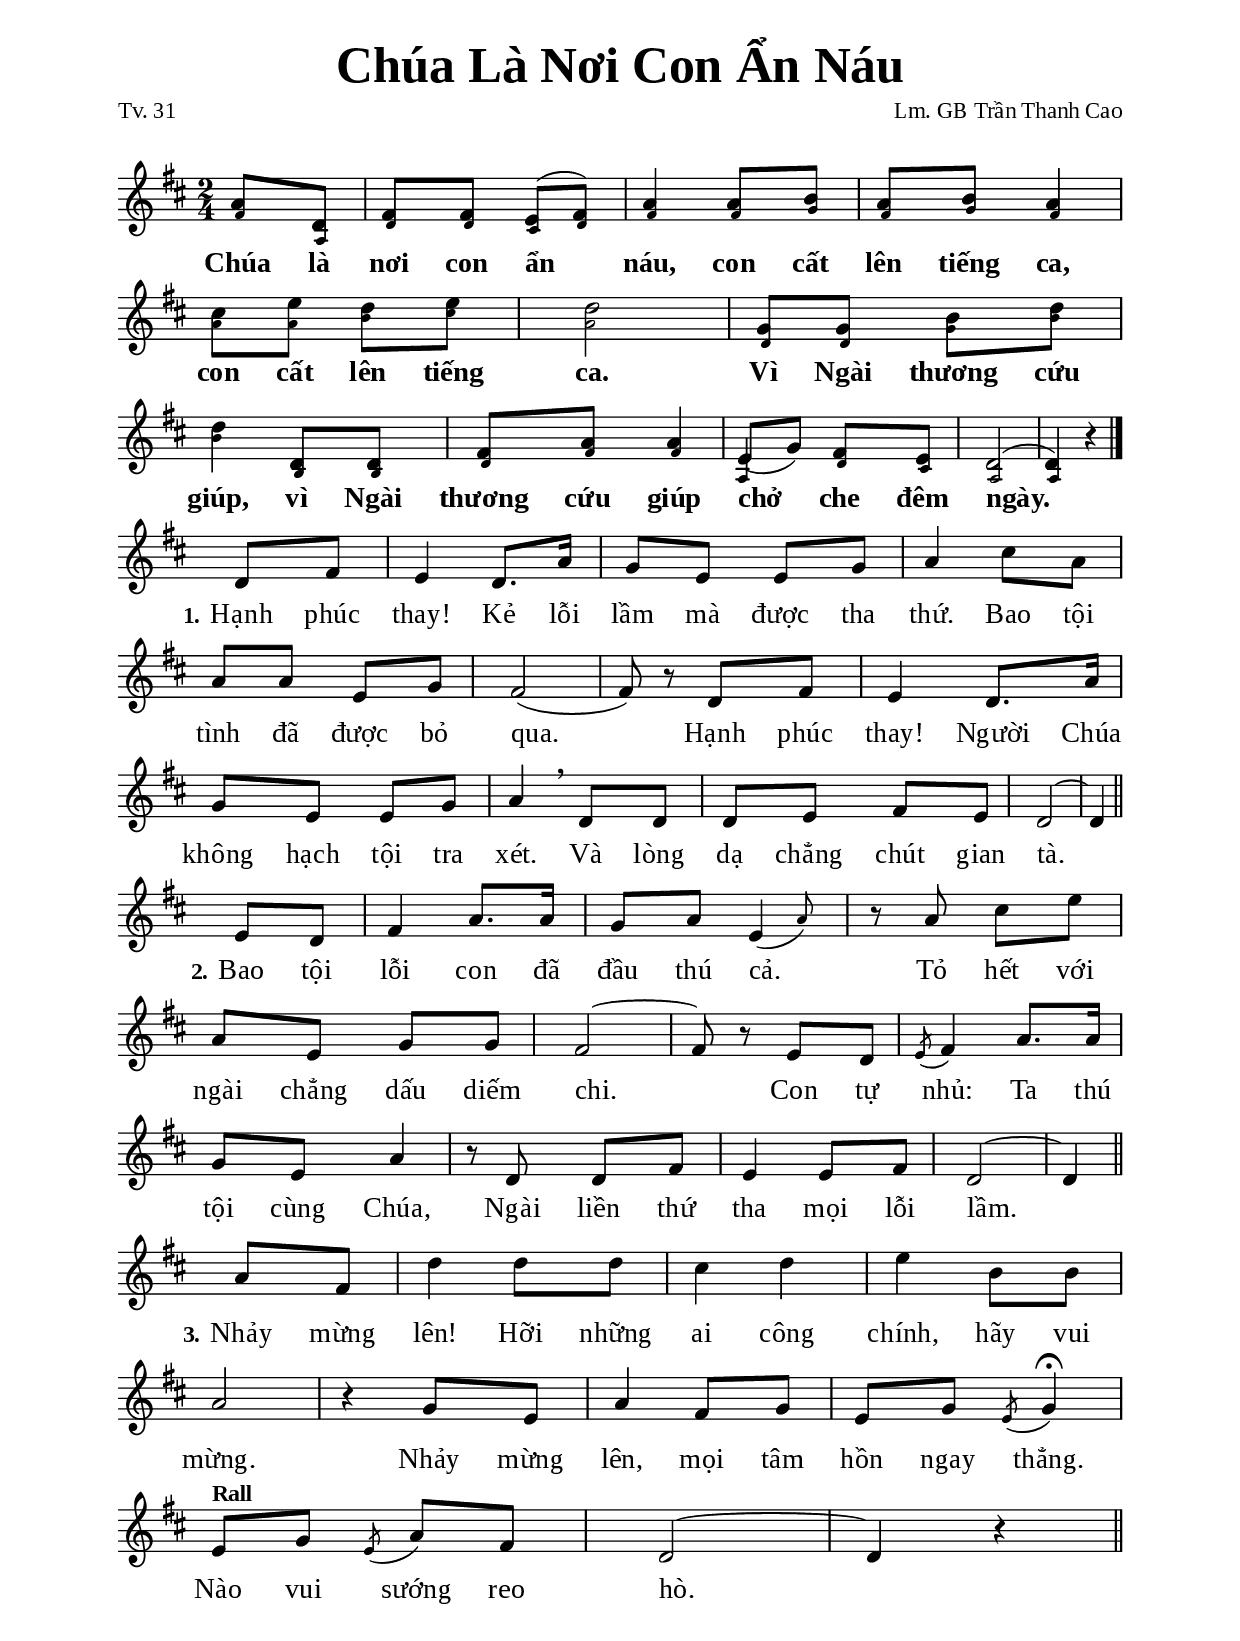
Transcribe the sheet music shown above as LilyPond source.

% Cài đặt chung
\version "2.22.1"
\include "english.ly"

\header {
  title = \markup { \fontsize #3 "Chúa Là Nơi Con Ẩn Náu" }
  poet = "Tv. 31"
  composer = "Lm. GB Trần Thanh Cao"
  arranger = " "
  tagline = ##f
}

% Nhạc điệp khúc
nhacDiepKhucSop = \relative c'' {
  \partial 4 a8 d, |
  fs fs e (fs) |
  a4 a8 b |
  a b a4 |
  cs8 e d e |
  d2 |
  g,8 g b d |
  d4 d,8 d |
  fs a a4 |
  e8 _(g) fs e |
  d2 ^( |
  d4) r \bar "|."
}

nhacDiepKhucBas = \relative c' {
  \partial 4 fs8 a, |
  d d cs ^(d) |
  fs4 fs8 g |
  fs g fs4 |
  a8 a b cs |
  a2 |
  d,8 d g b |
  b4 b,8 b |
  d fs fs4 |
  \once \stemUp a, d8 cs |
  a2 ( |
  a4) r
}

% Nhạc phiên khúc
nhacPhienKhucMot = \relative c' {
  \partial 4 d8 fs |
  e4 d8. a'16 |
  g8 e e g |
  a4 cs8 a |
  a a e g |
  fs2 ( |
  fs8) r d fs |
  e4 d8. a'16 |
  g8 e e g |
  a4 \breathe d,8 d |
  d e fs e |
  d2 \tweak extra-offset #'(0 . 3) ^~ |
  d4 \bar "||"
}

nhacPhienKhucHai = \relative c' {
  \partial 4 e8 d |
  fs4 a8. a16 |
  g8 a \afterGrace e4 (a8) |
  r8 a cs e |
  a, e g g |
  fs2 \tweak extra-offset #'(0 . 3) ^~ |
  fs8 r e d |
  \acciaccatura e8 fs4 a8. a16 |
  g8 e a4 |
  r8 d, d fs |
  e4 e8 fs |
  d2 \tweak extra-offset #'(0 . 3) ^~ |
  d4 \bar "||"
}

nhacPhienKhucBa = \relative c'' {
  \partial 4 a8 fs |
  d'4 d8 d |
  cs4 d |
  e b8 b |
  a2 |
  r4 g8 e |
  a4 fs8 g |
  e g \acciaccatura e8 g4 \fermata |
  \tempo "Rall" e8 g \acciaccatura e8 a fs |
  d2 \tweak extra-offset #'(0 . 3) ^~ |
  d4 r \bar "||"
}

% Lời điệp khúc
loiDiepKhuc = \lyricmode {
  Chúa là nơi con ẩn náu, con cất lên tiếng ca,
  con cất lên tiếng ca.
  Vì Ngài thương cứu giúp,
  vì Ngài thương cứu giúp chở che đêm ngày.
}

% Lời phiên khúc
loiPhienKhucMot = \lyricmode {
  \set stanza = #"1."
  Hạnh phúc thay! Kẻ lỗi lầm mà được tha thứ.
  Bao tội tình đã được bỏ qua.
  Hạnh phúc thay! Người Chúa không hạch tội tra xét.
  Và lòng dạ chẳng chút gian tà.
}

loiPhienKhucHai = \lyricmode {
  \set stanza = #"2."
  Bao tội lỗi con đã đầu thú cả.
  Tỏ hết với ngài chẳng dấu diếm chi.
  Con tự nhủ: Ta thú tội cùng Chúa,
  Ngài liền thứ tha mọi lỗi lầm.
}

loiPhienKhucBa = \lyricmode {
  \set stanza = #"3."
  Nhảy mừng lên! Hỡi những ai công chính,
  hãy vui mừng.
  Nhảy mừng lên, mọi tâm hồn ngay thẳng.
  Nào vui sướng reo hò.
}


% Dàn trang
\paper {
  #(set-paper-size "a4")
  top-margin = 10\mm
  bottom-margin = 10\mm
  left-margin = 20\mm
  right-margin = 20\mm
  indent = #0
  #(define fonts
    (make-pango-font-tree
      "Liberation Serif"
      "Liberation Serif"
      "Liberation Serif"
      (/ 20 20)))
  page-count = #1
  system-system-spacing = #'((basic-distance . 11.5)
                             (minimum-distance . 11.5)
                             (padding . 1))
  score-system-spacing = #'((basic-distance . 11.5)
                             (minimum-distance . 11.5)
                             (padding . 1))
}

% Thiết lập tông và nhịp
TongNhip = { \key d \major \time 2/4 }

% Đổi kích thước nốt cho bè phụ
notBePhu =
#(define-music-function (font-size music) (number? ly:music?)
   (for-some-music
     (lambda (m)
       (if (music-is-of-type? m 'rhythmic-event)
           (begin
             (set! (ly:music-property m 'tweaks)
                   (cons `(font-size . ,font-size)
                         (ly:music-property m 'tweaks)))
             #t)
           #f))
     music)
   music)

\score {
  \new ChoirStaff <<
    \new Staff = diepKhuc \with {
        \consists "Merge_rests_engraver"
        %\magnifyStaff #(magstep +1)
        printPartCombineTexts = ##f
      }
      <<
      \new Voice \TongNhip \partCombine 
        \nhacDiepKhucSop
        \notBePhu -3 { \nhacDiepKhucBas }
      \new NullVoice = nhacThamChieu \nhacDiepKhucSop
      \new Lyrics \with {
          \override VerticalAxisGroup.
            nonstaff-relatedstaff-spacing.padding = #0.7
          \override VerticalAxisGroup.
            nonstaff-unrelatedstaff-spacing.padding = #1
        }
        \lyricsto nhacThamChieu \loiDiepKhuc
      >>
  >>
  \layout {
    \override Lyrics.LyricText.font-series = #'bold
    \override Lyrics.LyricText.font-size = #+2
    \override Lyrics.LyricSpace.minimum-distance = #3.5
    \override Score.BarNumber.break-visibility = ##(#f #f #f)
    \override Score.SpacingSpanner.uniform-stretching = ##t
  }
}

\score {
  \new ChoirStaff <<
    \new Staff = phienKhuc \with {
        %\magnifyStaff #(magstep +1)
      }
      <<
      \new Voice = beSop {
        \key d \major \time 2/4 \nhacPhienKhucMot
      }
    >>
    \new Lyrics \with {
          \override VerticalAxisGroup.
            nonstaff-relatedstaff-spacing.padding = #1.5
          \override VerticalAxisGroup.
            nonstaff-unrelatedstaff-spacing.padding = #1
        }
        \lyricsto beSop \loiPhienKhucMot
  >>
  \layout {
    \override Staff.TimeSignature.transparent = ##t
    \override Lyrics.LyricText.font-size = #+2
    \override Lyrics.LyricSpace.minimum-distance = #3
    \override Score.BarNumber.break-visibility = ##(#f #f #f)
    \override Score.SpacingSpanner.uniform-stretching = ##t
  }
}

\score {
  \new ChoirStaff <<
    \new Staff = phienKhuc \with {
        %\magnifyStaff #(magstep +1)
      }
      <<
      \new Voice = beSop {
        \key d \major \time 2/4 \nhacPhienKhucHai
      }
    >>
    \new Lyrics \with {
          \override VerticalAxisGroup.
            nonstaff-relatedstaff-spacing.padding = #1
          \override VerticalAxisGroup.
            nonstaff-unrelatedstaff-spacing.padding = #1
        }
        \lyricsto beSop \loiPhienKhucHai
  >>
  \layout {
    \override Staff.TimeSignature.transparent = ##t
    \override Lyrics.LyricText.font-size = #+2
    \override Lyrics.LyricSpace.minimum-distance = #3.5
    \override Score.BarNumber.break-visibility = ##(#f #f #f)
    \override Score.SpacingSpanner.uniform-stretching = ##t
  }
}

\score {
  \new ChoirStaff <<
    \new Staff = phienKhuc \with {
        %\magnifyStaff #(magstep +1)
      }
      <<
      \new Voice = beSop {
        \key d \major \time 2/4 \nhacPhienKhucBa
      }
    >>
    \new Lyrics \with {
          \override VerticalAxisGroup.
            nonstaff-relatedstaff-spacing.padding = #1.5
          \override VerticalAxisGroup.
            nonstaff-unrelatedstaff-spacing.padding = #1
        }
        \lyricsto beSop \loiPhienKhucBa
  >>
  \layout {
    \override Staff.TimeSignature.transparent = ##t
    \override Lyrics.LyricText.font-size = #+2
    \override Lyrics.LyricSpace.minimum-distance = #3.5
    \override Score.BarNumber.break-visibility = ##(#f #f #f)
    \override Score.SpacingSpanner.uniform-stretching = ##t
  }
}
